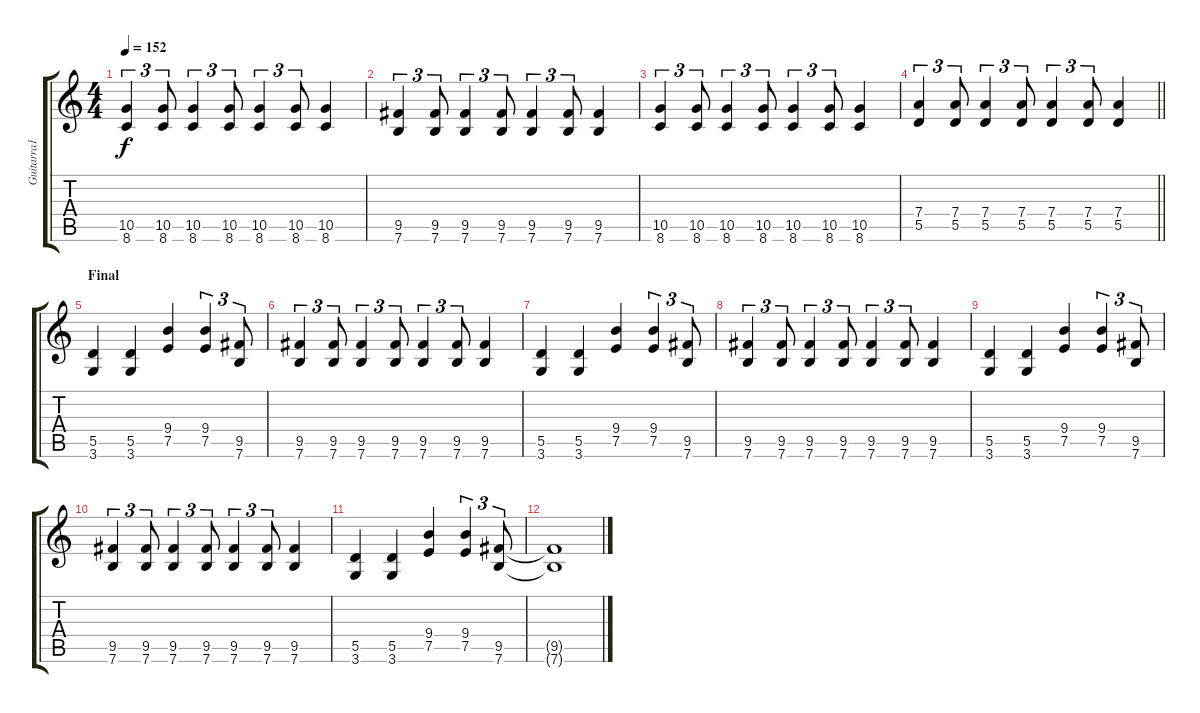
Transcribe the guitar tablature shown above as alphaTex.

\track ("Guitarra1" "Guitarra1") {instrument distortionguitar}
\staff {score tabs}
\tuning (E4 B3 G3 D3 A2 E2) {hide}
\ts (4 4)
\tempo 152
\clef g2
\ks c
(10.5 8.6).4{tu (3 2) dy f} (10.5 8.6).8{tu (3 2)} (10.5 8.6).4{tu (3 2)} (10.5 8.6).8{tu (3 2)} (10.5 8.6).4{tu (3 2)} (10.5 8.6).8{tu (3 2)} (10.5 8.6).4 |
(9.5 7.6).4{tu (3 2)} (9.5 7.6).8{tu (3 2)} (9.5 7.6).4{tu (3 2)} (9.5 7.6).8{tu (3 2)} (9.5 7.6).4{tu (3 2)} (9.5 7.6).8{tu (3 2)} (9.5 7.6).4 |
(10.5 8.6).4{tu (3 2)} (10.5 8.6).8{tu (3 2)} (10.5 8.6).4{tu (3 2)} (10.5 8.6).8{tu (3 2)} (10.5 8.6).4{tu (3 2)} (10.5 8.6).8{tu (3 2)} (10.5 8.6).4 |
\barLineRight lightlight
(7.4 5.5).4{tu (3 2)} (7.4 5.5).8{tu (3 2)} (7.4 5.5).4{tu (3 2)} (7.4 5.5).8{tu (3 2)} (7.4 5.5).4{tu (3 2)} (7.4 5.5).8{tu (3 2)} (7.4 5.5).4 |
\section ("" "Final")
(5.5 3.6).4 (5.5 3.6).4 (9.4 7.5).4 (9.4 7.5).4{tu (3 2)} (9.5 7.6).8{tu (3 2)} |
(9.5 7.6).4{tu (3 2)} (9.5 7.6).8{tu (3 2)} (9.5 7.6).4{tu (3 2)} (9.5 7.6).8{tu (3 2)} (9.5 7.6).4{tu (3 2)} (9.5 7.6).8{tu (3 2)} (9.5 7.6).4 |
(5.5 3.6).4 (5.5 3.6).4 (9.4 7.5).4 (9.4 7.5).4{tu (3 2)} (9.5 7.6).8{tu (3 2)} |
(9.5 7.6).4{tu (3 2)} (9.5 7.6).8{tu (3 2)} (9.5 7.6).4{tu (3 2)} (9.5 7.6).8{tu (3 2)} (9.5 7.6).4{tu (3 2)} (9.5 7.6).8{tu (3 2)} (9.5 7.6).4 |
(5.5 3.6).4 (5.5 3.6).4 (9.4 7.5).4 (9.4 7.5).4{tu (3 2)} (9.5 7.6).8{tu (3 2)} |
(9.5 7.6).4{tu (3 2)} (9.5 7.6).8{tu (3 2)} (9.5 7.6).4{tu (3 2)} (9.5 7.6).8{tu (3 2)} (9.5 7.6).4{tu (3 2)} (9.5 7.6).8{tu (3 2)} (9.5 7.6).4 |
(5.5 3.6).4 (5.5 3.6).4 (9.4 7.5).4 (9.4 7.5).4{tu (3 2)} (9.5 7.6).8{tu (3 2)} |
(9.5{t} 7.6{t}).1
